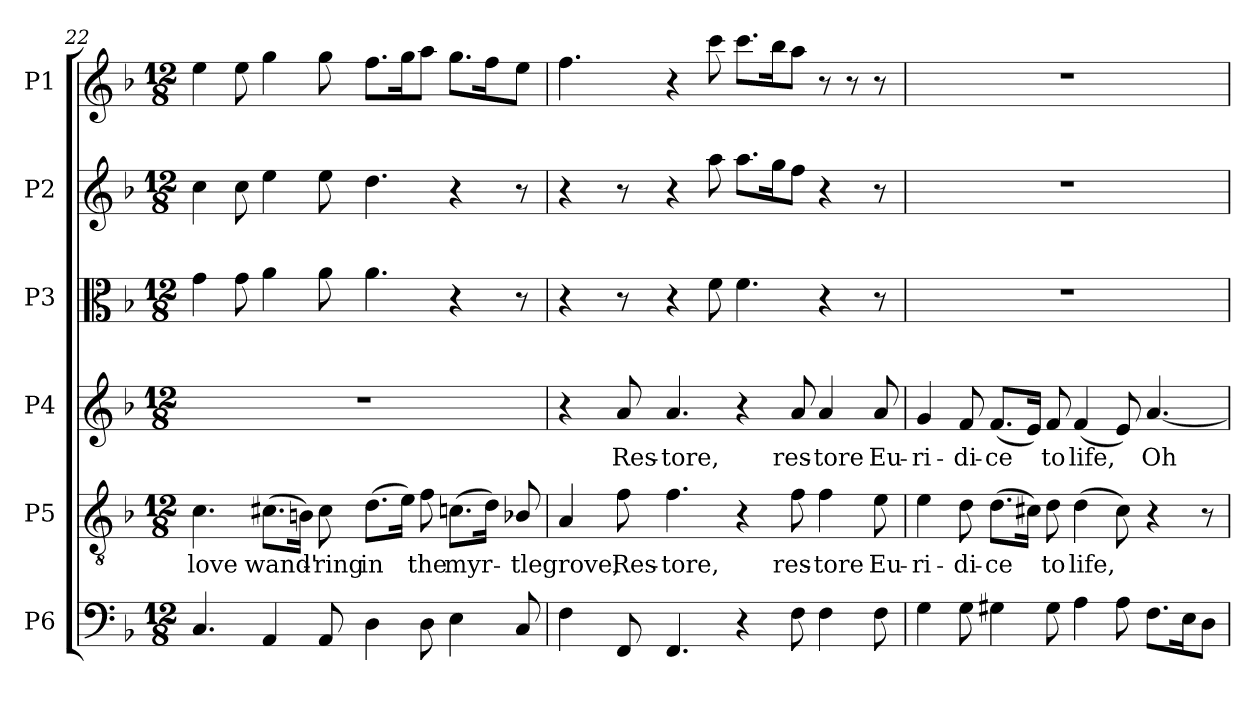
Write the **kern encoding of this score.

**kern	**kern	**text	**kern	**text	**kern	**kern	**kern
*part6	*part5	*part5	*part4	*part4	*part3	*part2	*part1
*staff6	*staff5	*staff5	*staff4	*staff4	*staff3	*staff2	*staff1
*I"P6	*I"P5	*	*I"P4	*	*I"P3	*I"P2	*I"P1
!!LO:LB:g=z
*clefF4	*clefGv2	*	*clefG2	*	*clefC3	*clefG2	*clefG2
*	*ITrd7c12	*	*	*	*	*	*
*k[b-]	*k[b-]	*	*k[b-]	*	*k[b-]	*k[b-]	*k[b-]
*F:	*F:	*	*F:	*	*F:	*F:	*F:
*M12/8	*M12/8	*	*M12/8	*	*M12/8	*M12/8	*M12/8
=22	=22	=22	=22	=22	=22	=22	=22
!	!	!LO:LY:b:color=#000000	!LO:N:vis=1	!	!	!	!
4.Ci/	4.Ci\	love	1.r	.	4gi\	4cci\	4eei\
.	.	.	.	.	8gi\	8cci\	8eei\
!	!	!LO:LY:b:color=#000000	!	!	!	!	!
4AAi/	(8.C#Xi\L	wand'-	.	.	4ai\	4eei\	4ggi\
.	16BBni\Jk)	.	.	.	.	.	.
!	!	!LO:LY:b:color=#000000	!	!	!	!	!
8AAi/	8C#i\	-ring	.	.	8ai\	8eei\	8ggi\
!	!	!LO:LY:b:color=#000000	!	!	!	!	!
4Di\	(8.Di\L	in	.	.	4.ai\	4.ddi\	8.ffi\L
.	16Ei\Jk)	.	.	.	.	.	16ggi\k
!	!	!LO:LY:b:color=#000000	!	!	!	!	!
8Di\	8Fi\	the	.	.	.	.	8aai\J
!	!	!LO:LY:b:color=#000000	!	!	!	!	!
4Ei\	(8.Cni\L	myr-	.	.	4r	4r	8.ggi\L
.	16Di\Jk)	.	.	.	.	.	16ffi\k
!	!	!LO:LY:b:color=#000000	!	!	!	!	!
8Ci/	8BB-Xi/	-tle	.	.	8r	8r	8eei\J
=23	=23	=23	=23	=23	=23	=23	=23
!	!	!LO:LY:b:color=#000000	!	!	!	!	!
4Fi\	4AAi/	grove,	4r	.	4r	4r	4.ffi\
!	!	!LO:LY:b:color=#000000	!	!	!	!	!
!	!	!	!	!LO:LY:b:color=#000000	!	!	!
8FFi/	8Fi\	Res-	8ai/	Res-	8r	8r	.
!	!	!LO:LY:b:color=#000000	!	!	!	!	!
!	!	!	!	!LO:LY:b:color=#000000	!	!	!
4.FFi/	4.Fi\	-tore,	4.ai/	-tore,	4r	4r	4r
.	.	.	.	.	8fi\	8aai\	8ccci\
4r	4r	.	4r	.	4.fi\	8.aai\L	8.ccci\L
.	.	.	.	.	.	16ggi\k	16bb-i\k
!	!	!LO:LY:b:color=#000000	!	!	!	!	!
!	!	!	!	!LO:LY:b:color=#000000	!	!	!
8Fi\	8Fi\	res-	8ai/	res-	.	8ffi\J	8aai\J
!	!	!LO:LY:b:color=#000000	!	!	!	!	!
!	!	!	!	!LO:LY:b:color=#000000	!	!	!
4Fi\	4Fi\	-tore	4ai/	-tore	4r	4r	8r
.	.	.	.	.	.	.	8r
!	!	!LO:LY:b:color=#000000	!	!	!	!	!
!	!	!	!	!LO:LY:b:color=#000000	!	!	!
8Fi\	8Ei\	Eu-	8ai/	Eu-	8r	8r	8r
=24	=24	=24	=24	=24	=24	=24	=24
!	!	!LO:LY:b:color=#000000	!	!	!	!	!
!	!	!	!	!LO:LY:b:color=#000000	!LO:N:vis=1	!LO:N:vis=1	!LO:N:vis=1
4Gi\	4Ei\	-ri-	4gi/	-ri-	1.r	1.r	1.r
!	!	!LO:LY:b:color=#000000	!	!	!	!	!
!	!	!	!	!LO:LY:b:color=#000000	!	!	!
8Gi\	8Di\	-di-	8fi/	-di-	.	.	.
!	!	!LO:LY:b:color=#000000	!	!	!	!	!
!	!	!	!	!LO:LY:b:color=#000000	!	!	!
4G#Xi\	(8.Di\L	-ce	(8.fi/L	-ce	.	.	.
.	16C#Xi\Jk)	.	16ei/Jk)	.	.	.	.
!	!	!LO:LY:b:color=#000000	!	!	!	!	!
!	!	!	!	!LO:LY:b:color=#000000	!	!	!
8G#i\	8Di\	to	8fi/	to	.	.	.
!	!	!LO:LY:b:color=#000000	!	!	!	!	!
!	!	!	!	!LO:LY:b:color=#000000	!	!	!
4Ai\	(4Di\	life,	(4fi/	life,	.	.	.
8Ai\	8C#i\)	.	8ei/)	.	.	.	.
!	!	!	!	!LO:LY:b:color=#000000	!	!	!
8.Fi\L	4r	.	[<4.ai/	Oh	.	.	.
16Ei\k	.	.	.	.	.	.	.
8Di\J	8r	.	.	.	.	.	.
=	=	=	=	=	=	=	=
*-	*-	*-	*-	*-	*-	*-	*-
